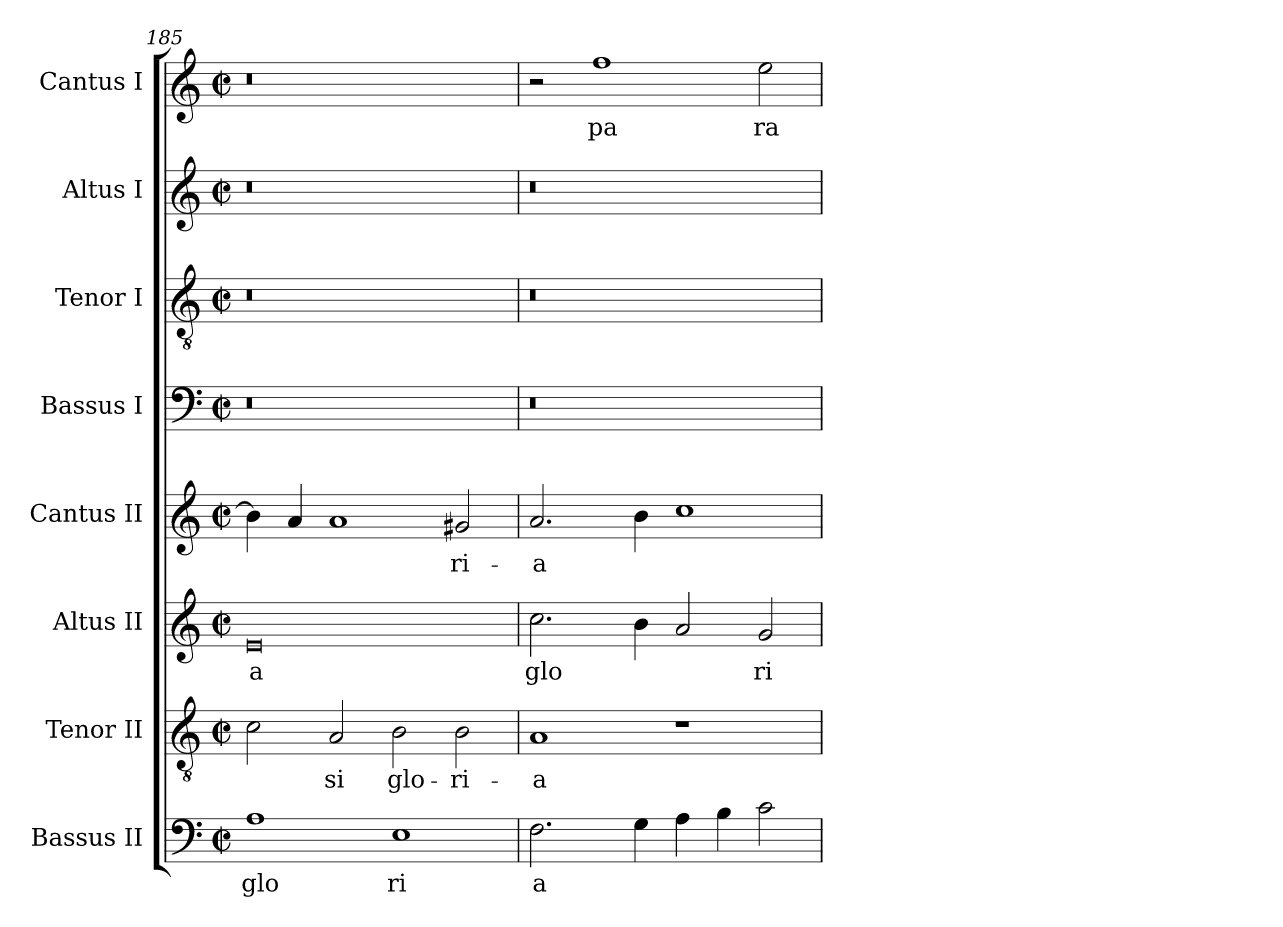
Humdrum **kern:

**kern	**text	**kern	**text	**kern	**text	**kern	**text	**kern	**kern	**kern	**kern	**text
*part8	*part8	*part7	*part7	*part6	*part6	*part5	*part5	*part4	*part3	*part2	*part1	*part1
*staff8	*staff8	*staff7	*staff7	*staff6	*staff6	*staff5	*staff5	*staff4	*staff3	*staff2	*staff1	*staff1
*I"Bassus II	*	*I"Tenor II	*	*I"Altus II	*	*I"Cantus II	*	*I"Bassus I	*I"Tenor I	*I"Altus I	*I"Cantus I	*
*clefF4	*	*clefGv2	*	*clefG2	*	*clefG2	*	*clefF4	*clefGv2	*clefG2	*clefG2	*
*k[]	*	*	*	*	*	*	*	*	*	*	*	*
*C:	*	*	*	*	*	*	*	*	*	*	*	*
*M2/2	*	*M2/2	*	*M2/2	*	*M2/2	*	*M2/2	*M2/2	*M2/2	*M2/2	*
*met(c|)	*	*met(c|)	*	*met(c|)	*	*met(c|)	*	*met(c|)	*met(c|)	*met(c|)	*met(c|)	*
=185	=185	=185	=185	=185	=185	=185	=185	=185	=185	=185	=185	=185
!	!LO:LY:b:cj	!	!	!	!LO:LY:b:cj	!	!	!	!	!	!	!
1A	glo	2c\	.	0e	-a	4b\]	.	0r	0r	0r	0r	.
.	.	.	.	.	.	4a/	.	.	.	.	.	.
!	!	!	!LO:LY:b:cj	!	!	!	!	!	!	!	!	!
.	.	2A/	-si	.	.	1a	.	.	.	.	.	.
!	!LO:LY:b:cj	!	!LO:LY:b:cj	!	!	!	!	!	!	!	!	!
1E	ri	2B\	glo-	.	.	.	.	.	.	.	.	.
!	!	!	!LO:LY:b:cj	!	!	!	!LO:LY:b:cj	!	!	!	!	!
.	.	2B\	-ri-	.	.	2g#/	-ri-	.	.	.	.	.
!!LO:LB:g=z
=186	=186	=186	=186	=186	=186	=186	=186	=186	=186	=186	=186	=186
!	!LO:LY:b:cj	!	!LO:LY:b:cj	!	!LO:LY:b	!	!LO:LY:b:cj	!	!	!	!	!
2.F\	a	1A	-a	2.cc\	glo	2.a/	-a	0r	0r	0r	2r	.
!	!	!	!	!	!	!	!	!	!	!	!	!LO:LY:b:cj
.	.	.	.	.	.	.	.	.	.	.	1ff	pa
4G\	.	.	.	4b\	.	4b\	.	.	.	.	.	.
4A\	.	1r	.	2a/	.	1cc	.	.	.	.	.	.
4B\	.	.	.	.	.	.	.	.	.	.	.	.
!	!	!	!	!	!LO:LY:b:cj	!	!	!	!	!	!	!LO:LY:b:cj
2c\	.	.	.	2g/	ri	.	.	.	.	.	2ee\	ra
=	=	=	=	=	=	=	=	=	=	=	=	=
*-	*-	*-	*-	*-	*-	*-	*-	*-	*-	*-	*-	*-
